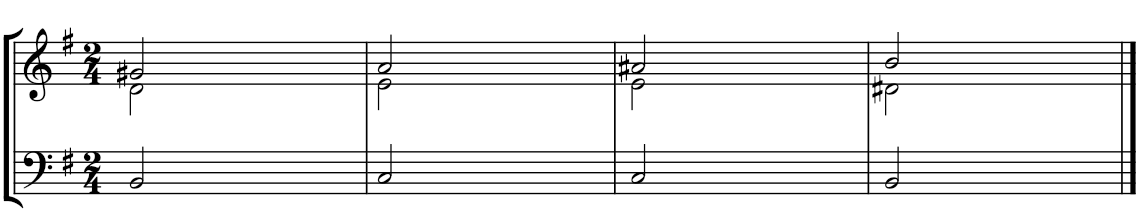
**kern	**kern
*part2	*part1
*staff2	*staff1
*I"Midi_1	*I"Midi_1
!!LO:PB:g=z
*clefF4	*clefG2
*k[f#]	*k[f#]
*G:	*G:
*M2/4	*M2/4
=45	=45
*	*^
2BB/	2g#X/	2d\
=46	=46	=46
2C/	2a/	2e\
=47	=47	=47
2C/	2a#X/	2e\
=48	=48	=48
2BB/	2b/	2d#X\
*	*v	*v
=	=
*-	*-
